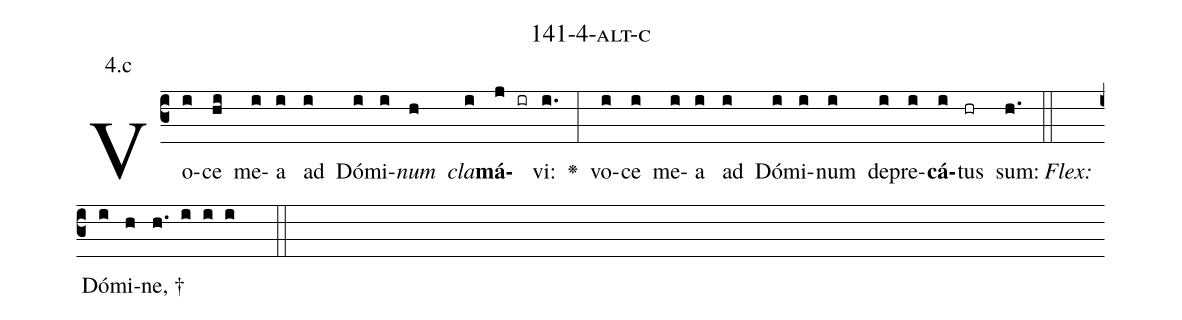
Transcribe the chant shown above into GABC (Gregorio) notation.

name: 141-4-alt-c;
annotation: 4.c;
%%
(c3)Vo(i)ce(hi) me(i)a(i) ad(i) Dó(i)mi(i)<i>num</i>(h) <i>cla</i>(i)<b>má</b>(j ir)vi:(i.) <v>\greheightstar</v>(:) vo(i)ce(i) me(i)a(i) ad(i) Dó(i)mi(i)num(i) de(i)pre(i)<b>cá</b>(i)tus(hr) sum:(h.) (::)
<i>Flex:</i>()  Dó(i)mi(h)ne, †(h. i i i  ::)

%E(i) u(i) o(i) u(i) a(i) e.(h.) (::)
